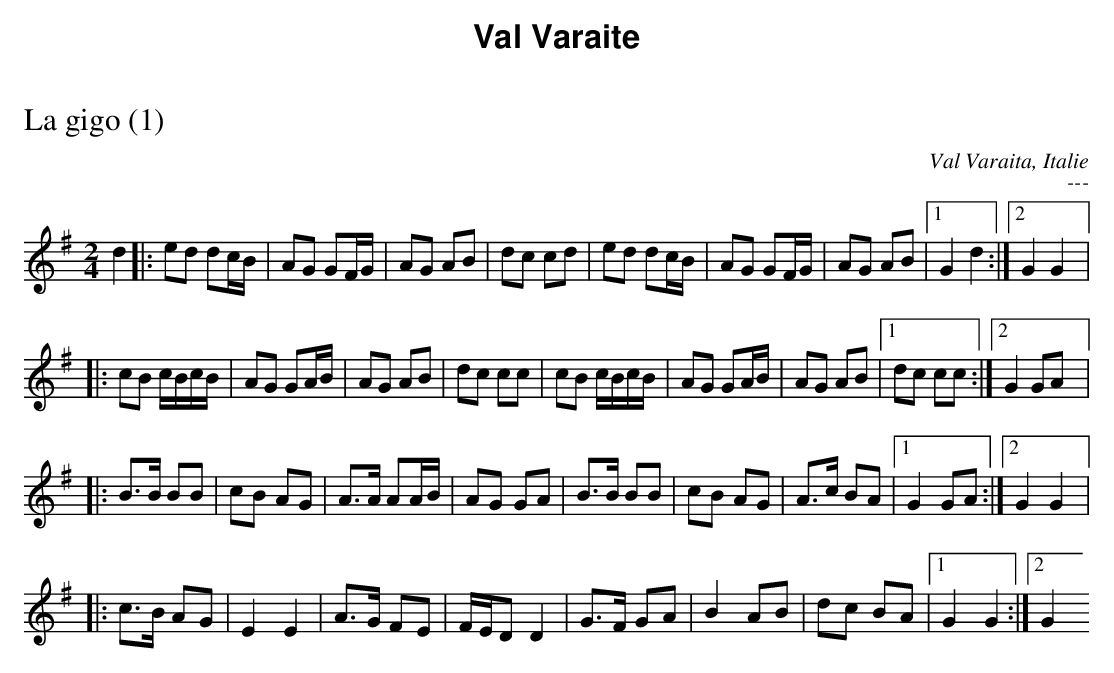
X:1
T:La gigo (1)
O:Val Varaita, Italie
M:2/4
L:1/8
K:G
d2|: ed dc/2B/2|AG GF/2G/2|AG AB|dc cd|ed dc/2B/2|AG GF/2G/2|AG AB| [1 G2 d2:| [2 G2 G2|:
cB c/2B/2c/2B/2|AG GA/2B/2|AG AB|dc cc|cB c/2B/2c/2B/2|AG GA/2B/2|AG AB| [1 dc cc:| [2 G2 GA|:
B>B BB|cB AG|A>A AA/2B/2|AG GA|B>B BB|cB AG|A>c BA| [1 G2 GA :| [2 G2 G2|:
c>B AG|E2E2|A>G FE|F/2E/2D D2|G>F GA|B2 AB|dc BA| [1 G2 G2:| [2 G2
